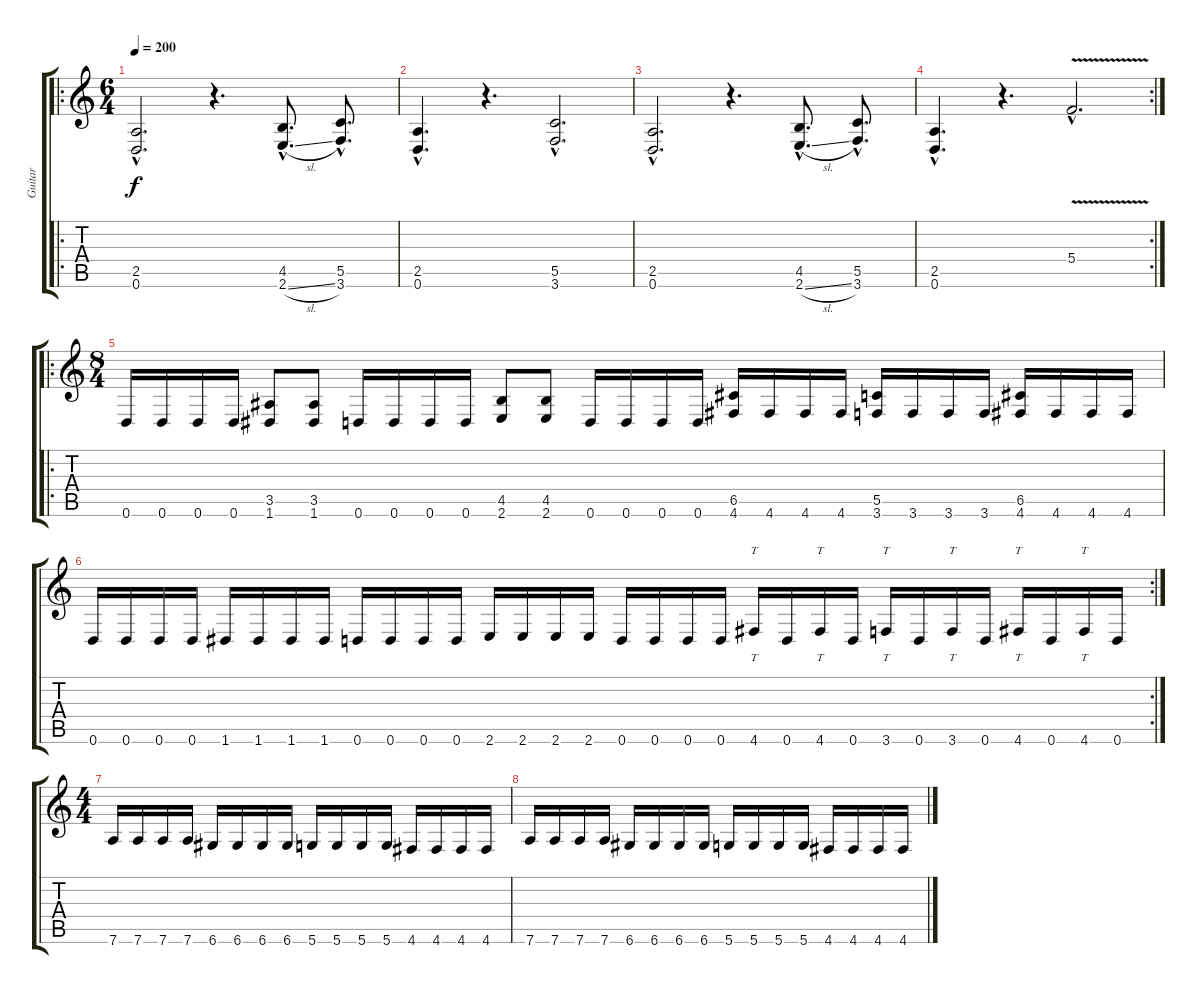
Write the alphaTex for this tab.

\track ("Guitar" "Guitar") {instrument distortionguitar}
\staff {score tabs}
\tuning (D4 A3 F3 C3 G2 D2) {hide}
\ro
\ts (6 4)
\tempo 200
\clef g2
\ks c
(2.5{hac} 0.6{hac}).2{d dy f instrument distortionguitar} r.4{d} (4.5{hac} 2.6{sl hac}).8{d} (5.5{hac} 3.6{hac}).8{d} |
(2.5{hac} 0.6{hac}).4{d} r.4{d} (5.5{hac} 3.6{hac}).2{d} |
(2.5{hac} 0.6{hac}).2{d} r.4{d} (4.5{hac} 2.6{sl hac}).8{d} (5.5{hac} 3.6{hac}).8{d} |
\rc 2
(2.5{hac} 0.6{hac}).4{d} r.4{d} 5.4{v hac}.2{d instrument guitarharmonics} |
\ro
\ts (8 4)
0.6.16{instrument distortionguitar} 0.6.16 0.6.16 0.6.16 (3.5 1.6).8 (3.5 1.6).8 0.6.16 0.6.16 0.6.16 0.6.16 (4.5 2.6).8 (4.5 2.6).8 0.6.16 0.6.16 0.6.16 0.6.16 (6.5 4.6).16 4.6.16 4.6.16 4.6.16 (5.5 3.6).16 3.6.16 3.6.16 3.6.16 (6.5 4.6).16 4.6.16 4.6.16 4.6.16 |
\rc 2
0.6.16 0.6.16 0.6.16 0.6.16 1.6.16 1.6.16 1.6.16 1.6.16 0.6.16 0.6.16 0.6.16 0.6.16 2.6.16 2.6.16 2.6.16 2.6.16 0.6.16 0.6.16 0.6.16 0.6.16 4.6.16{tt} 0.6.16 4.6.16{tt} 0.6.16 3.6.16{tt} 0.6.16 3.6.16{tt} 0.6.16 4.6.16{tt} 0.6.16 4.6.16{tt} 0.6.16 |
\ts (4 4)
7.6.16 7.6.16 7.6.16 7.6.16 6.6.16 6.6.16 6.6.16 6.6.16 5.6.16 5.6.16 5.6.16 5.6.16 4.6.16 4.6.16 4.6.16 4.6.16 |
7.6.16 7.6.16 7.6.16 7.6.16 6.6.16 6.6.16 6.6.16 6.6.16 5.6.16 5.6.16 5.6.16 5.6.16 4.6.16 4.6.16 4.6.16 4.6.16
